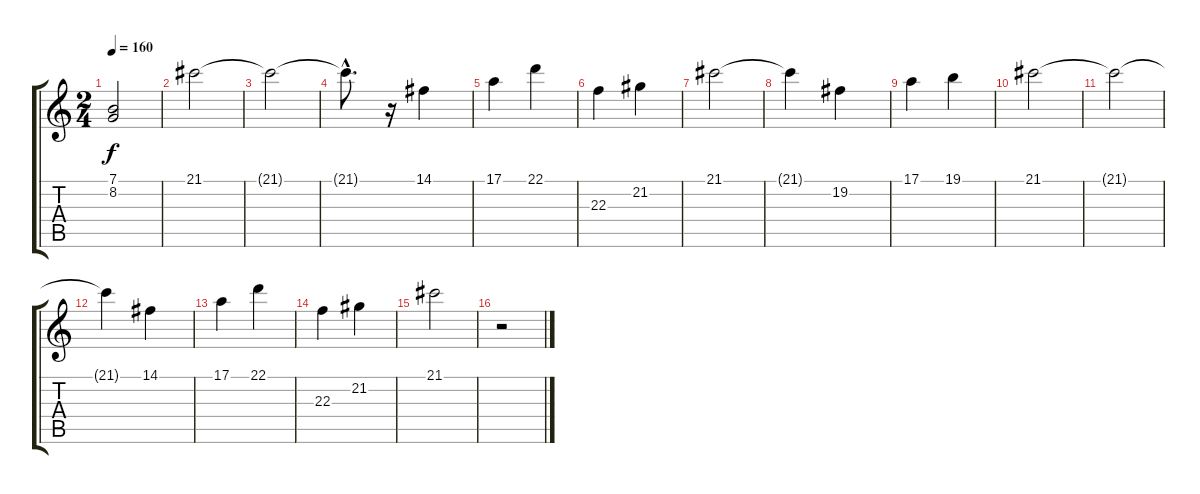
\track "" {instrument stringensemble2}
\staff {score tabs}
\tuning (E4 B3 G3 D3 A2 E2) {hide}
\ts (2 4)
\tempo 160
\clef g2
\ks c
(7.1{t} 8.2{t}).2{dy f} |
21.1.2 |
21.1{t}.2 |
21.1{hac t}.8{d} r.16 14.1.4 |
17.1.4 22.1.4 |
22.3.4 21.2.4 |
21.1.2 |
21.1{t}.4 19.2.4 |
17.1.4 19.1.4 |
21.1.2 |
21.1{t}.2 |
21.1{t}.4 14.1.4 |
17.1.4 22.1.4 |
22.3.4 21.2.4 |
21.1.2 |
r.2
